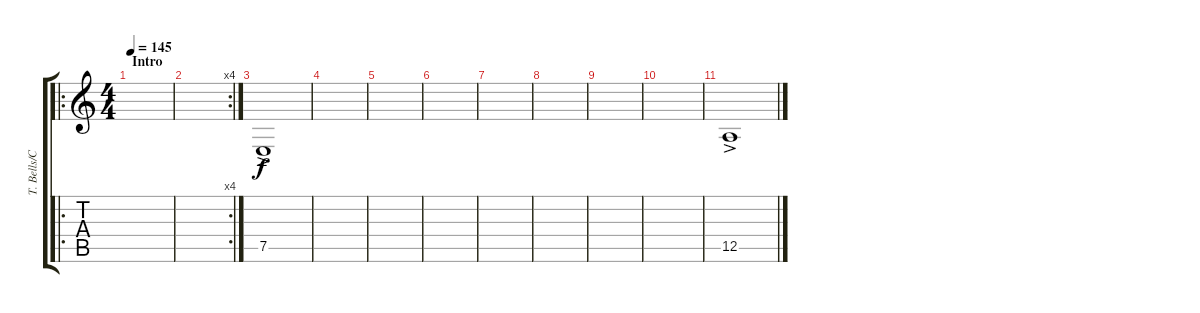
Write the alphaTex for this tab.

\track ("T. Bells/Clarinet" "T. Bells/C") {instrument tubularbells}
\staff {score tabs}
\tuning (E4 B3 G3 D3 A2 E2) {hide}
\ro
\ts (4 4)
\section ("" "Intro")
\tempo 145
\clef g2
\ks c
|
\rc 4
|
7.5{ac}.1 |
|
|
|
|
|
|
|
12.5{ac}.1
